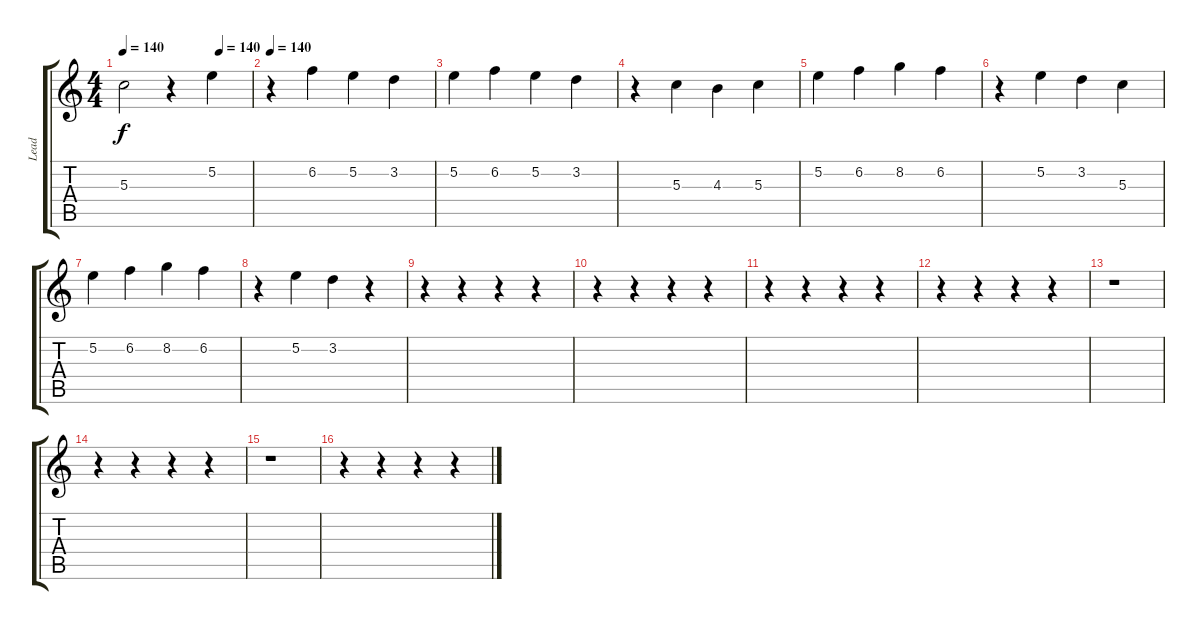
\track ("Lead" "Lead") {instrument acousticguitarnylon}
\staff {score tabs}
\tuning (E4 B3 G3 D3 A2 E2) {hide}
\ts (4 4)
\tempo 140
\tempo (140 0.75)
\clef g2
\ks c
5.3.2{dy f} r.4 5.2.4 |
\tempo 140
r.4 6.2.4 5.2.4 3.2.4 |
5.2.4 6.2.4 5.2.4 3.2.4 |
r.4 5.3.4 4.3.4 5.3.4 |
5.2.4 6.2.4 8.2.4 6.2.4 |
r.4 5.2.4 3.2.4 5.3.4 |
5.2.4 6.2.4 8.2.4 6.2.4 |
r.4 5.2.4 3.2.4 r.4 |
r.4 r.4 r.4 r.4 |
r.4 r.4 r.4 r.4 |
r.4 r.4 r.4 r.4 |
r.4 r.4 r.4 r.4 |
r.1 |
r.4 r.4 r.4 r.4 |
r.1 |
r.4 r.4 r.4 r.4
